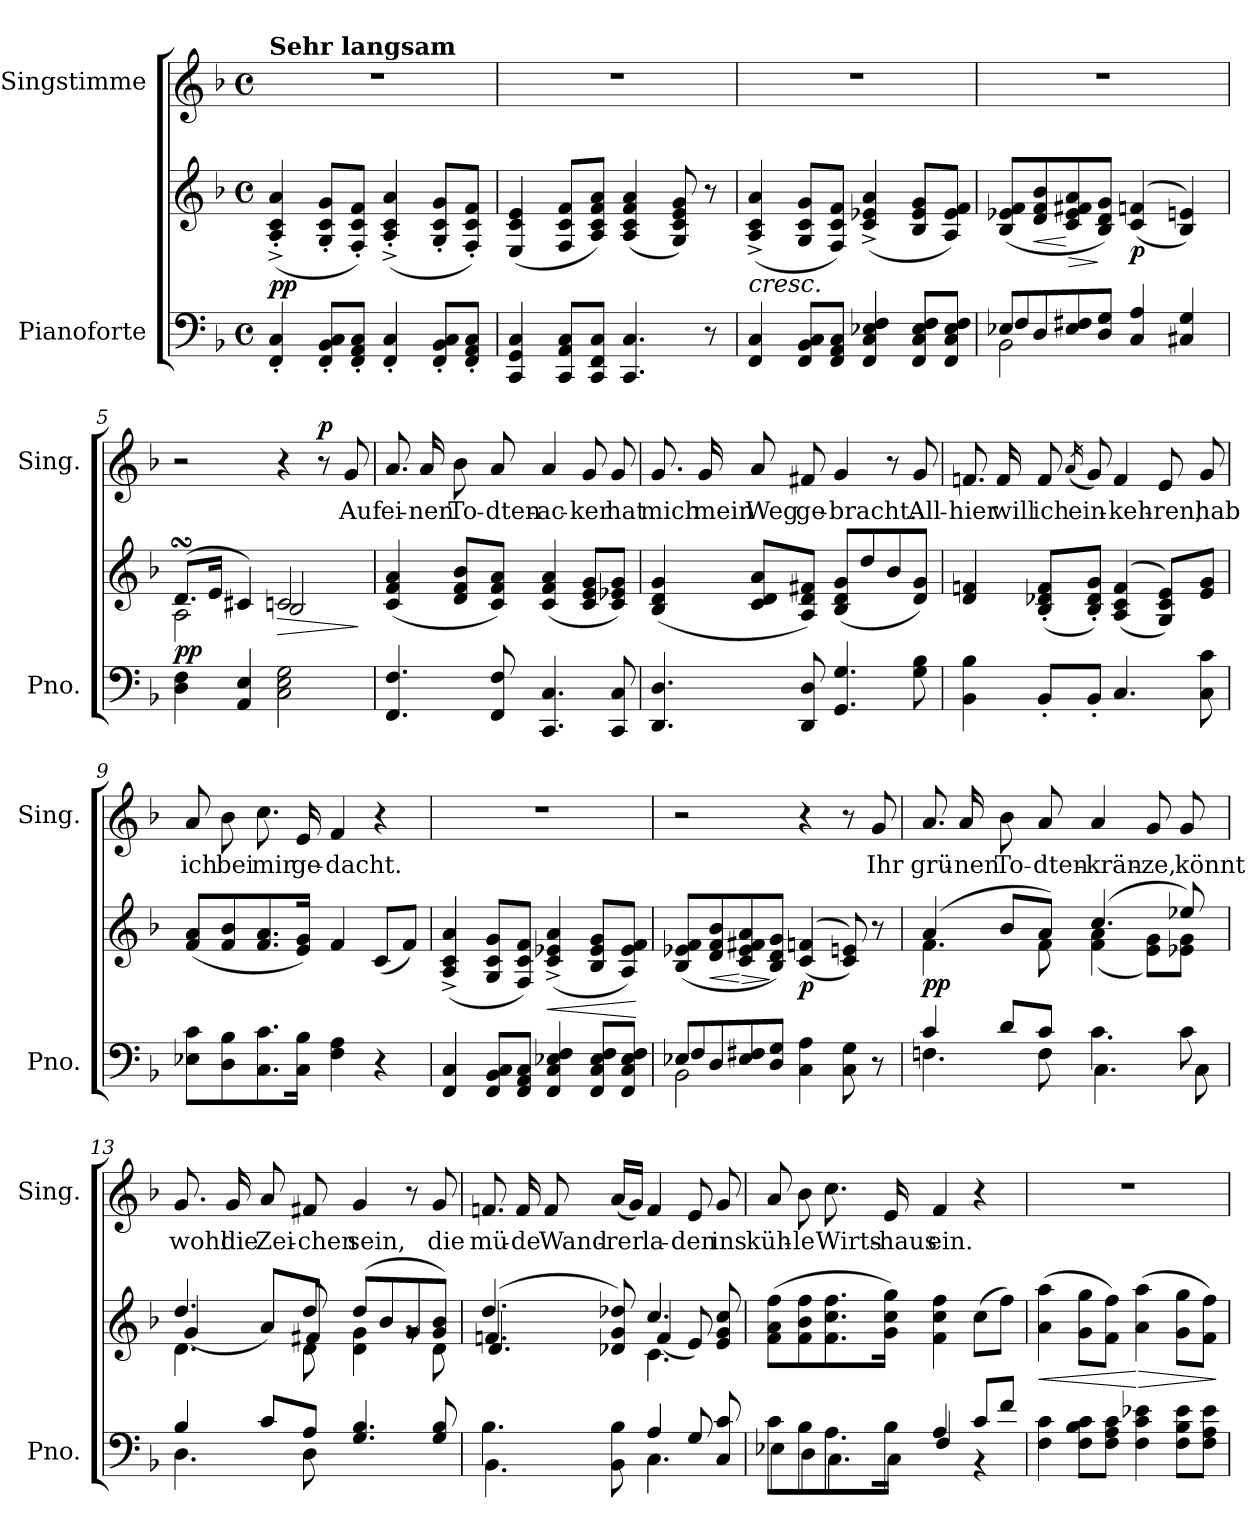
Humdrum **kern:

**kern	**kern	**dynam	**kern	**text	**dynam
*part2	*part2	*part2	*part1	*part1	*part1
*staff3	*staff2	*staff2/3	*staff1	*staff1	*staff1
*I"Pianoforte	*	*	*I"Singstimme	*	*
*I'Pno.	*	*	*I'Sing.	*	*
*clefF4	*clefG2	*	*clefG2	*	*
*k[b-]	*k[b-]	*	*k[b-]	*	*
*M4/4	*M4/4	*	*M4/4	*	*
*met(c)	*met(c)	*	*met(c)	*	*
*MM30	*MM30	*	*MM30	*	*
=1	=1	=1	=1	=1	=1
!	!	!	!LO:TX:a:B:t=Sehr langsam	!	!
!	!	!LO:DY:b	!	!	!
4FF/' 4C/'	(4A/'^ 4c/'^ 4a/'^	pp	1r	.	.
8FF/' 8BB-/' 8C/'L	8G/' 8c/' 8g/'L	.	.	.	.
8FF/' 8AA/' 8C/'J	8F/' 8c/' 8f/'J)	.	.	.	.
4FF/' 4C/'	(4A/'^ 4c/'^ 4a/'^	.	.	.	.
8FF/' 8BB-/' 8C/'L	8G/' 8c/' 8g/'L	.	.	.	.
8FF/' 8AA/' 8C/'J	8F/' 8c/' 8f/'J)	.	.	.	.
=2	=2	=2	=2	=2	=2
4CC/ 4GG/ 4C/	(4E/ 4c/ 4e/	.	1r	.	.
8CC/ 8AA/ 8C/L	8F/ 8c/ 8f/L	.	.	.	.
8CC/ 8FF/ 8C/J	8A/ 8c/ 8f/ 8a/J)	.	.	.	.
4.CC/ 4.C/	(4A/ 4c/ 4f/ 4a/	.	.	.	.
.	8G/ 8c/ 8e/ 8g/)	.	.	.	.
8r	8r	.	.	.	.
=3	=3	=3	=3	=3	=3
!	!LO:TX:b:i:t=cresc.	!	!	!	!
4FF/ 4C/	(4A/^ 4c/^ 4a/^	.	1r	.	.
8FF/ 8BB-/ 8C/L	8G/ 8c/ 8g/L	.	.	.	.
8FF/ 8AA/ 8C/J	8F/ 8c/ 8f/J)	.	.	.	.
4FF/ 4C/ 4E-X/ 4F/	(4c/^ 4e-X/^ 4a/^	.	.	.	.
8FF/ 8C/ 8E-/ 8F/L	8B-/ 8e-/ 8g/L	.	.	.	.
8FF/ 8C/ 8E-/ 8F/J	8A/ 8e-/ 8f/J)	.	.	.	.
=4	=4	=4	=4	=4	=4
*^	*	*	*	*	*
*	*^	*	*	*	*	*
8E-X/L	2BB-\	4F/	(8B-/ 8e-X/ 8f/L	.	1r	.	.
!	!	!	!	!LO:HP:b	!	!	!
8D/	.	.	8d/ 8f/ 8b-/	<	.	.	.
!	!	!	!	!LO:HP:n=1:b	!	!	!
8E-/ 8F#X/	.	4rAAAyy	8c/ 8e-/ 8f#X/ 8a/	[ >	.	.	.
8D/ 8G/J	.	.	8B-/ 8d/ 8g/J)	]	.	.	.
!	!	!	!	!LO:DY:b	!	!	!
4C/ 4A/	2rBByy	2rAAAyy	((4c/ 4fn/	p	.	.	.
4C#X/ 4G/	.	.	4B-/ 4en/))	.	.	.	.
*v	*v	*v	*	*	*	*	*
!!LO:LB:g=z
=5	=5	=5	=5	=5	=5
*	*^	*	*	*	*
!	!	!	!LO:DY:a=2	!	!	!
4D\ 4F\	(8.dsSSS/L	2A\	pp	2r	.	.
.	16e/Jk	.	.	.	.	.
4AA/ 4E/	4c#X/)	.	.	.	.	.
!	!	!	!LO:HP:b	!	!	!
2C\ 2E\ 2G\	2cn/	2B-/	>	4r	.	.
!	!	!	!	!	!	!LO:DY:a
.	.	.	.	8r	.	p
.	.	.	.	8g/	Auf	.
*	*v	*v	*	*	*	*
.	.	]	.	.	.
=6	=6	=6	=6	=6	=6
4.FF/ 4.F/	(4c/ 4f/ 4a/	.	8.a/	ei-	.
.	.	.	16a/	-nen	.
.	8d/ 8f/ 8b-/L	.	8b-\	To-	.
8FF/ 8F/	8c/ 8f/ 8a/J)	.	8a/	-dten-	.
4.CC/ 4.C/	(4c/ 4f/ 4a/	.	4a/	-ac-	.
.	8c/ 8e/ 8g/L	.	8g/	-ker	.
8CC/ 8C/	8c/ 8e-X/ 8g/J)	.	8g/	hat	.
=7	=7	=7	=7	=7	=7
4.DD/ 4.D/	(4B-/ 4d/ 4g/	.	8.g/	mich	.
.	.	.	16g/	mein	.
.	8c/ 8d/ 8a/L	.	8a/	Weg	.
8DD/ 8D/	8A/ 8d/ 8f#X/J)	.	8f#X/	ge-	.
4.GG/ 4.G/	(8B-/ 8d/ 8g/L	.	4g/	-bracht.	.
.	8dd/	.	.	.	.
.	8b-/	.	8r	.	.
8G\ 8B-\	8d/ 8g/J)	.	8g/	All-	.
!!LO:LB:g=z
=8	=8	=8	=8	=8	=8
4BB-\ 4B-\	4d/ 4fn/	.	8.fn/	-hier	.
.	.	.	16f/	will	.
8BB-'/L	(8B-/' 8d-X/' 8f/'L	.	8f/	ich	.
.	.	.	(16qa/	.	.
8BB-'/J	8B-/' 8d-/' 8g/'J)	.	8g/)	ein-	.
4.C/	(>(4A/ 4c/ 4f/	.	4f/	-keh-	.
.	8G/ 8c/ 8e/L))	.	8e/	-ren,	.
8C\ 8c\	8e/ 8g/J	.	8g/	hab	.
=9	=9	=9	=9	=9	=9
8E-X\ 8c\L	(8f/ 8a/L	.	8a/	ich	.
8D\ 8B-\	8f/ 8b-/	.	8b-\	bei	.
8.C\ 8.c\	8.f/ 8.a/	.	8.cc\	mir	.
16C\ 16B-\Jk	16e/ 16g/Jk)	.	16e/	ge-	.
4F\ 4A\	4f/	.	4f/	-dacht.	.
4r	(8c/L	.	4r	.	.
.	8f/J)	.	.	.	.
=10	=10	=10	=10	=10	=10
4FF/ 4C/	(4A/^ 4c/^ 4a/^	.	1r	.	.
8FF/ 8BB-/ 8C/L	8G/ 8c/ 8g/L	.	.	.	.
8FF/ 8AA/ 8C/J	8F/ 8c/ 8f/J)	.	.	.	.
!	!	!LO:HP:b	!	!	!
4FF/ 4C/ 4E-X/ 4F/	(4c/^ 4e-X/^ 4a/^	<	.	.	.
8FF/ 8C/ 8E-/ 8F/L	8B-/ 8e-/ 8g/L	.	.	.	.
8FF/ 8C/ 8E-/ 8F/J	8A/ 8e-/ 8f/J)	.	.	.	.
.	.	[	.	.	.
!!LO:PB:g=z
=11	=11	=11	=11	=11	=11
*^	*	*	*	*	*
*	*^	*	*	*	*	*
8E-X/L	2BB-\	4F/	(8B-/ 8e-X/ 8f/L	.	2r	.	.
!	!	!	!	!LO:HP:b	!	!	!
8D/	.	.	8d/ 8f/ 8b-/	<	.	.	.
!	!	!	!	!LO:HP:n=1:b	!	!	!
8E-/ 8F#X/	.	4rAAAyy	8c/ 8e-/ 8f#X/ 8a/	[ >	.	.	.
8D/ 8G/J	.	.	8B-/ 8d/ 8g/J)	]	.	.	.
!	!	!	!	!LO:DY:b	!	!	!
4C\ 4A\	2rBByy	2rAAAyy	((4c/ 4fn/	p	4r	.	.
8C\ 8G\	.	.	8c/ 8en/))	.	8r	.	.
8r	.	.	8r	.	8g/	Ihr	.
*	*v	*v	*	*	*	*	*
=12	=12	=12	=12	=12	=12	=12
*	*	*^	*	*	*	*
!	!	!	!	!LO:DY:b	!	!	!
4c/	4.Fn\	(4a/	4.f\	pp	8.a/	grü-	.
.	.	.	.	.	16a/	-nen	.
8d/L	.	8b-/L	.	.	8b-\	To-	.
8c/J	8F\	8a/J)	8f\	.	8a/	-dten-	.
4.c\	4.C\	(4.cc/	(4f\ 4a\	.	4a/	-krän-	.
.	.	.	8e\ 8g\L)	.	8g/	-ze,	.
8c\	8C\	8ee-X/)	8e-X\ 8g\J	.	8g/	könnt	.
=13	=13	=13	=13	=13	=13	=13	=13
*	*	*	*^	*	*	*	*
4B-/	4.D\	4.dd/	(4g/	4.d\	.	8.g/	wohl	.
.	.	.	.	.	.	16g/	die	.
8c/L	.	.	8a/L)	.	.	8a/	Zei-	.
8A/J	8D\	8dd/	8f#X/J	8d\	.	8f#X/	-chen	.
4.G/ 4.B-/	2ryy	(8dd/L	4d\ 4g\	2ryy	.	4g/	sein,	.
.	.	8b-/	.	.	.	.	.	.
.	.	8g/	8rg	.	.	8r	.	.
8G/ 8B-/	.	8g/ 8b-/J)	8d\	.	.	8g/	die	.
!!LO:LB:g=z
=14	=14	=14	=14	=14	=14	=14	=14	=14
4.B-\	4.BB-\	(4.dd/	4.fn/	4.d/	.	8.fn/	mü-	.
.	.	.	.	.	.	16f/	-de	.
.	.	.	.	.	.	8f/	Wand-	.
8BB-\ 8B-\	8ryy	8d-X/ 8g/ 8dd-X/)	8reyy	8rDyy	.	(16a/LL	-rer	.
.	.	.	.	.	.	16g/JJ)	.	.
4A/	4.C\	4.cc/	(4f/	4.c\	.	4f/	la-	.
8G/	.	.	8e/)	.	.	8e/	-den	.
8C/ 8c/	8ryy	8e/ 8g/ 8cc/	8rcyy	8rBByy	.	8g/	ins	.
*	*	*v	*v	*v	*	*	*	*
=15	=15	=15	=15	=15	=15	=15
8c\L	8E-X\L	(8f\ 8a\ 8ff\L	.	8a/	küh-	.
8B-\	8D\	8f\ 8b-\ 8ff\	.	8b-\	-le	.
8.A\	8.C\	8.f\ 8.cc\ 8.ff\	.	8.cc\	Wirts-	.
16B-\Jk	16C\Jk	16g\ 16cc\ 16gg\Jk)	.	16e/	-haus	.
4A/	4F/	4f\ 4cc\ 4ff\	.	4f/	ein.	.
8c/L	4r	(8cc\L	.	4r	.	.
8f/J	.	8ff\J)	.	.	.	.
*v	*v	*	*	*	*	*
=16	=16	=16	=16	=16	=16
!	!	!LO:HP:b	!	!	!
4F\ 4c\	(4a\ 4aa\	<	1r	.	.
8F\ 8B-\ 8c\L	8g\ 8gg\L	.	.	.	.
8F\ 8A\ 8c\J	8f\ 8ff\J)	.	.	.	.
!	!	!LO:HP:n=1:b	!	!	!
4F\ 4c\ 4e-X\	(4a\ 4aa\	[ >	.	.	.
8F\ 8B-\ 8e-\L	8g\ 8gg\L	.	.	.	.
8F\ 8A\ 8e-\J	8f\ 8ff\J)	.	.	.	.
.	.	]	.	.	.
=	=	=	=	=	=
*-	*-	*-	*-	*-	*-
